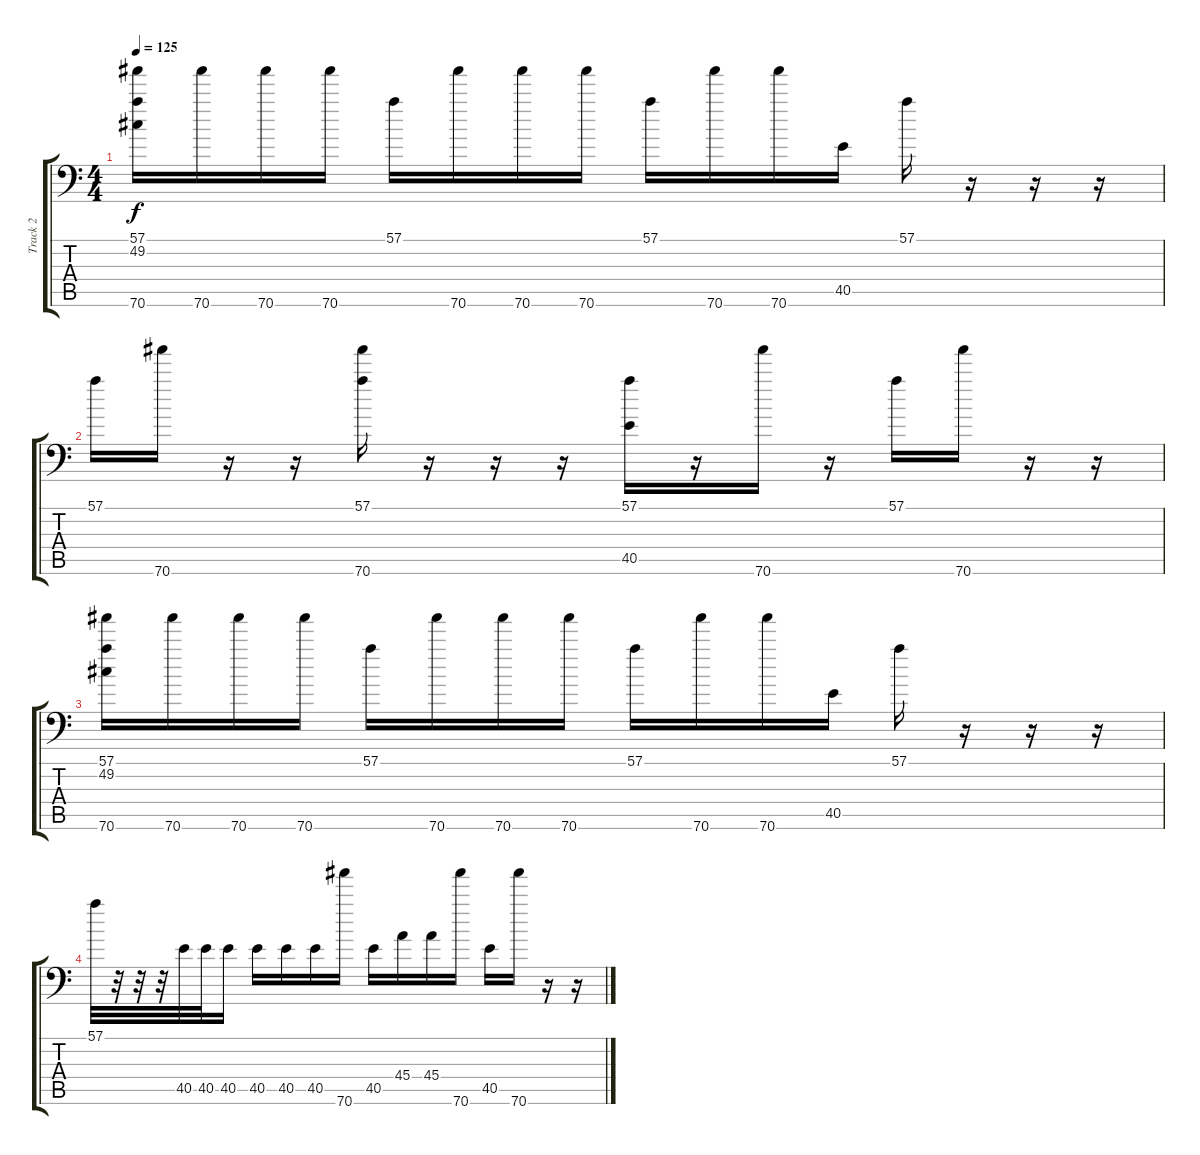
\track ("Track 2" "Track 2") {instrument acousticgrandpiano}
\staff {score tabs}
\tuning (C-1 C-1 C-1 C-1 C-1 C-1) {hide}
\ts (4 4)
\tempo 125
\clef f4
\ks c
(57.1 49.2 70.6).16{dy f} 70.6.16 70.6.16 70.6.16 57.1.16 70.6.16 70.6.16 70.6.16 57.1.16 70.6.16 70.6.16 40.5.16 57.1.16 r.16 r.16 r.16 |
57.1.16 70.6.16 r.16 r.16 (57.1 70.6).16 r.16 r.16 r.16 (57.1 40.5).16 r.16 70.6.16 r.16 57.1.16 70.6.16 r.16 r.16 |
(57.1 49.2 70.6).16 70.6.16 70.6.16 70.6.16 57.1.16 70.6.16 70.6.16 70.6.16 57.1.16 70.6.16 70.6.16 40.5.16 57.1.16 r.16 r.16 r.16 |
57.1.32 r.32 r.32 r.32 40.5.32 40.5.32 40.5.16 40.5.16 40.5.16 40.5.16 70.6.16 40.5.16 45.4.16 45.4.16 70.6.16 40.5.16 70.6.16 r.16 r.16
